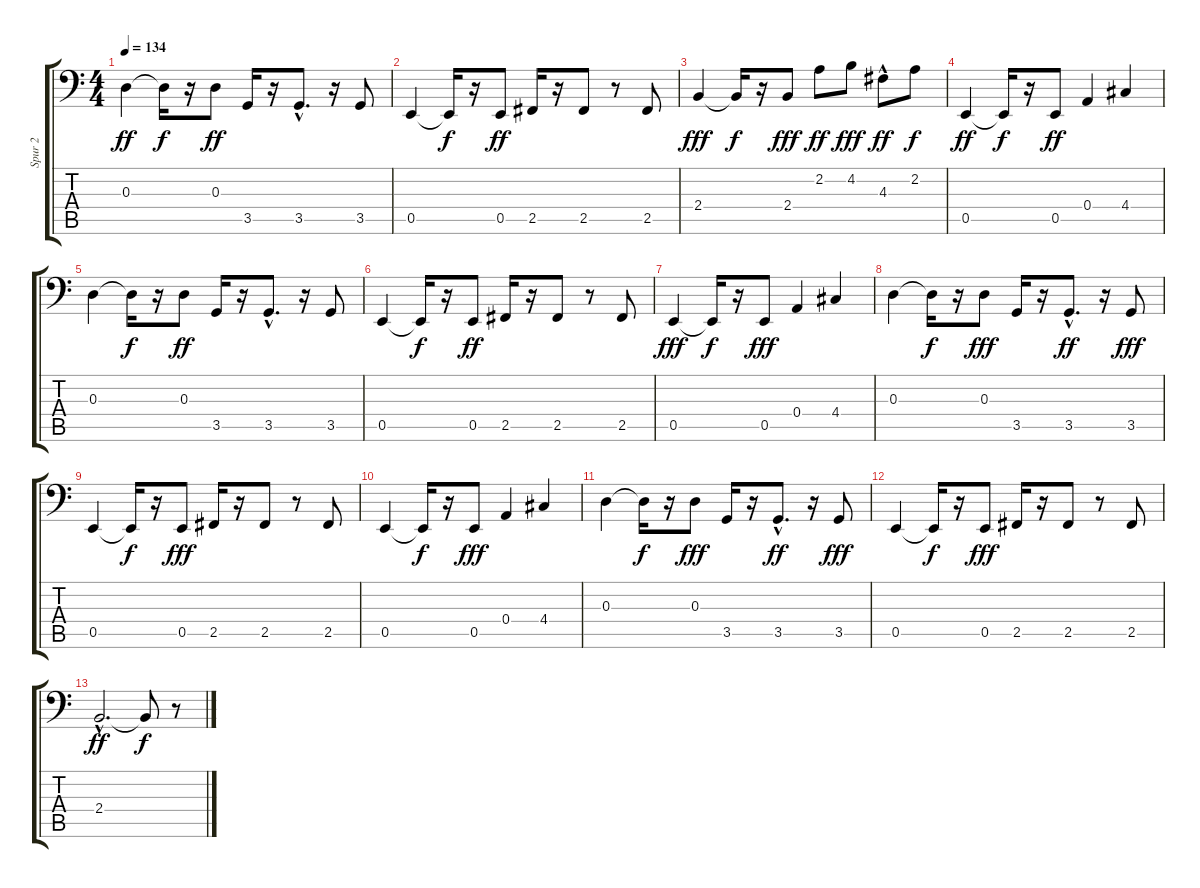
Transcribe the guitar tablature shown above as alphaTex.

\track ("Spur 2" "Spur 2") {instrument electricbassfinger}
\staff {score tabs}
\tuning (C3 G2 D2 A1 E1 B0) {hide}
\ts (4 4)
\tempo 134
\clef f4
\ks c
0.3.4{dy ff} 0.3{t}.16{dy f} r.16 0.3.8{dy ff} 3.5.16 r.16 3.5{hac}.8{d} r.16 3.5.8 |
0.5.4 0.5{t}.16{dy f} r.16 0.5.8{dy ff} 2.5.16 r.16 2.5.8 r.8 2.5.8 |
2.4.4{dy fff} 2.4{t}.16{dy f} r.16 2.4.8{dy fff} 2.2.8{dy ff} 4.2.8{dy fff} 4.3{hac}.8{dy ff} 2.2.8{dy f} |
0.5.4{dy ff} 0.5{t}.16{dy f} r.16 0.5.8{dy ff} 0.4.4 4.4.4 |
0.3.4 0.3{t}.16{dy f} r.16 0.3.8{dy ff} 3.5.16 r.16 3.5{hac}.8{d} r.16 3.5.8 |
0.5.4 0.5{t}.16{dy f} r.16 0.5.8{dy ff} 2.5.16 r.16 2.5.8 r.8 2.5.8 |
0.5.4{dy fff} 0.5{t}.16{dy f} r.16 0.5.8{dy fff} 0.4.4 4.4.4 |
0.3.4 0.3{t}.16{dy f} r.16 0.3.8{dy fff} 3.5.16 r.16 3.5{hac}.8{d dy ff} r.16 3.5.8{dy fff} |
0.5.4 0.5{t}.16{dy f} r.16 0.5.8{dy fff} 2.5.16 r.16 2.5.8 r.8 2.5.8 |
0.5.4 0.5{t}.16{dy f} r.16 0.5.8{dy fff} 0.4.4 4.4.4 |
0.3.4 0.3{t}.16{dy f} r.16 0.3.8{dy fff} 3.5.16 r.16 3.5{hac}.8{d dy ff} r.16 3.5.8{dy fff} |
0.5.4 0.5{t}.16{dy f} r.16 0.5.8{dy fff} 2.5.16 r.16 2.5.8 r.8 2.5.8 |
2.4{hac}.2{d dy ff} 2.4{t}.8{dy f} r.8
